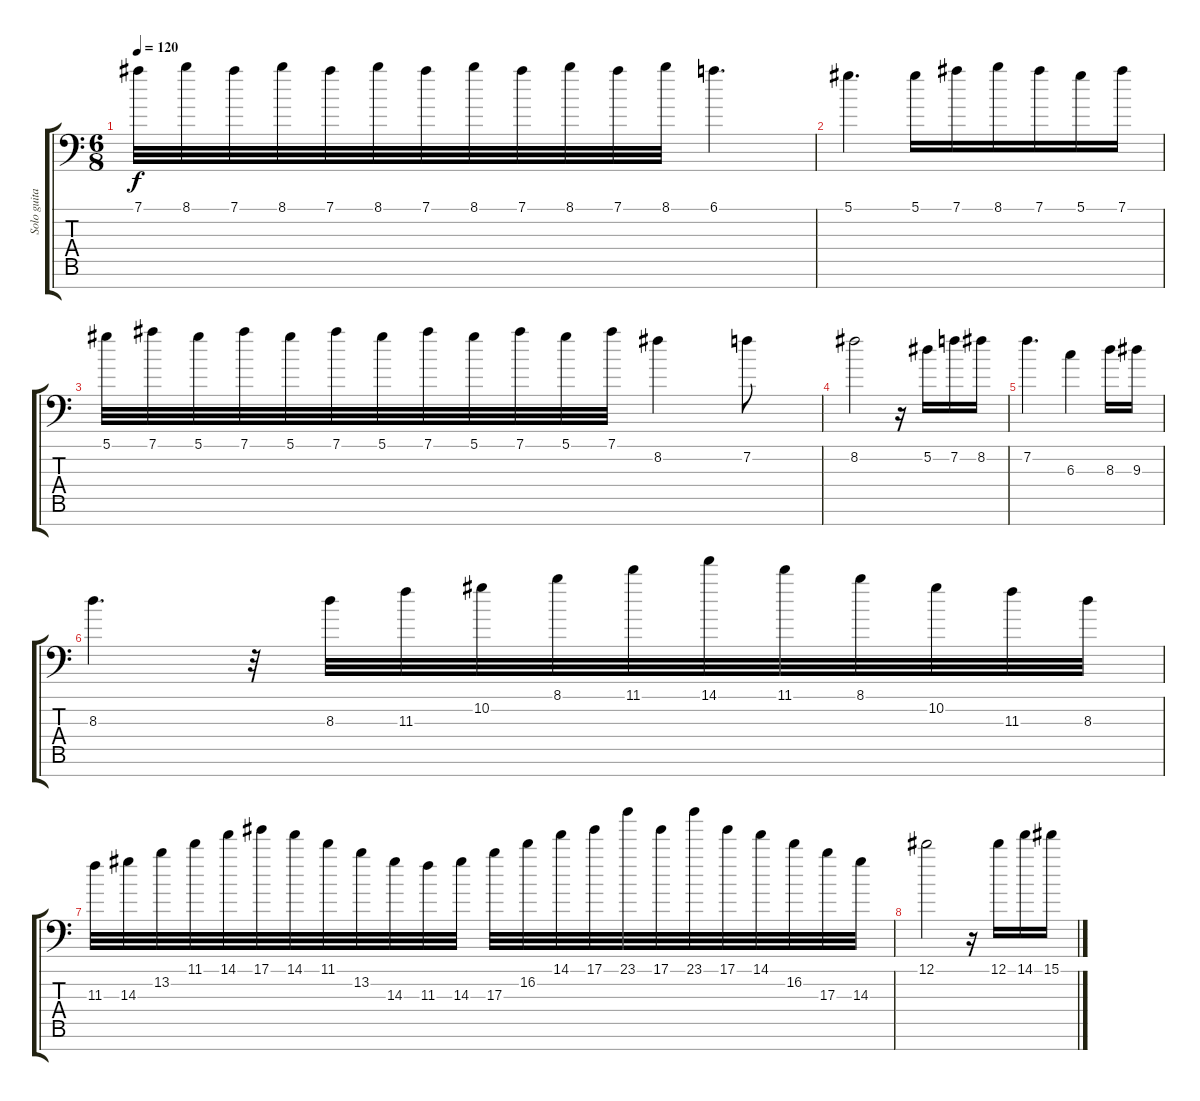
\track ("Solo guitar" "Solo guita") {instrument distortionguitar}
\staff {score tabs}
\tuning (Eb4 Bb3 Gb3 Db3 Ab2 Eb2 Bb1) {hide}
\ts (6 8)
\tempo 120
\clef f4
\ks c
7.1.32{dy f} 8.1.32 7.1.32 8.1.32 7.1.32 8.1.32 7.1.32 8.1.32 7.1.32 8.1.32 7.1.32 8.1.32 6.1.4{d} |
5.1.4{d} 5.1.16 7.1.16 8.1.16 7.1.16 5.1.16 7.1.16 |
5.1.32 7.1.32 5.1.32 7.1.32 5.1.32 7.1.32 5.1.32 7.1.32 5.1.32 7.1.32 5.1.32 7.1.32 8.2.4 7.2.8 |
8.2.2 r.16 5.2.16 7.2.16 8.2.16 |
7.2.4{d} 6.3.4 8.3.16 9.3.16 |
8.3.4{d} r.32 8.3.32 11.3.32 10.2.32 8.1.32 11.1.32 14.1.32 11.1.32 8.1.32 10.2.32 11.3.32 8.3.32 |
11.3.32 14.3.32 13.2.32 11.1.32 14.1.32 17.1.32 14.1.32 11.1.32 13.2.32 14.3.32 11.3.32 14.3.32 17.3.32 16.2.32 14.1.32 17.1.32 23.1.32 17.1.32 23.1.32 17.1.32 14.1.32 16.2.32 17.3.32 14.3.32 |
12.1.2 r.16 12.1.16 14.1.16 15.1.16
